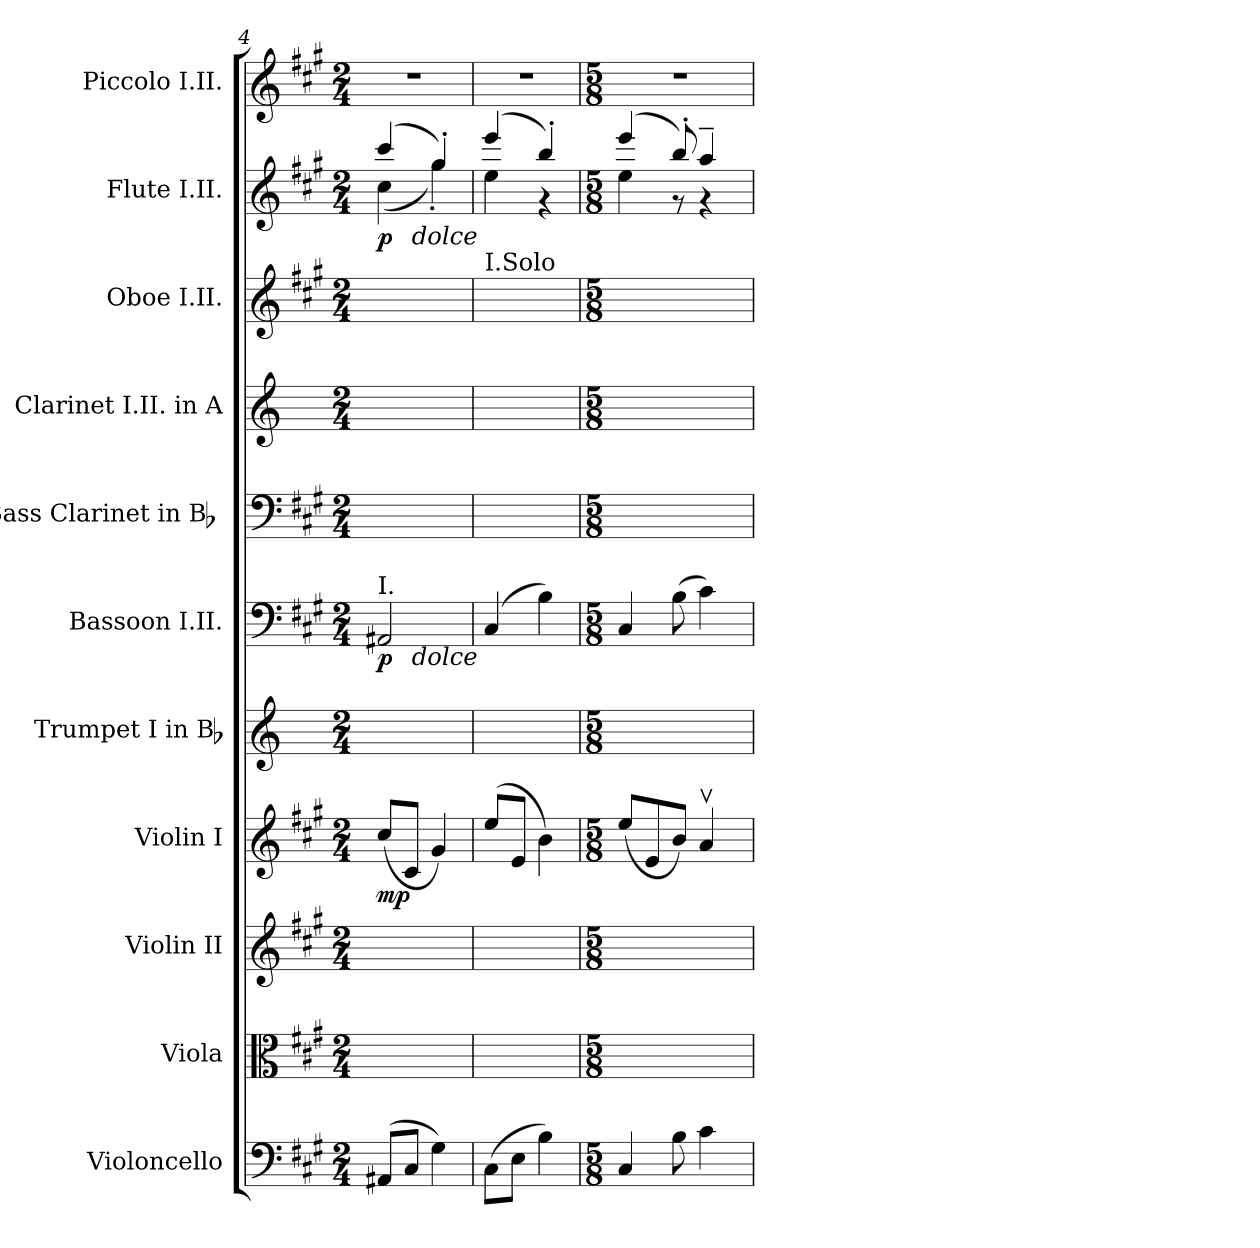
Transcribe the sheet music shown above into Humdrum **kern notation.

**kern	**kern	**kern	**kern	**dynam	**kern	**kern	**dynam	**kern	**kern	**kern	**kern	**dynam	**kern
*part11	*part10	*part9	*part8	*part8	*part7	*part6	*part6	*part5	*part4	*part3	*part2	*part2	*part1
*staff11	*staff10	*staff9	*staff8	*staff8	*staff7	*staff6	*staff6	*staff5	*staff4	*staff3	*staff2	*staff2	*staff1
*I"Violoncello	*I"Viola	*I"Violin II	*I"Violin I	*	*I"Trumpet I in Bb	*I"Bassoon I.II.	*	*I"Bass Clarinet in Bb [C]	*I"Clarinet I.II. in A	*I"Oboe I.II.	*I"Flute I.II.	*	*I"Piccolo I.II.
*I'Vc.	*I'Vla.	*I'Vln. II	*I'Vln. I	*	*I'Tpt.	*I'Bsn.	*	*I'B. Cl.	*I'Cl.	*I'Ob.	*I'Fl.	*	*I'Picc.
*clefF4	*clefC3	*clefG2	*clefG2	*	*clefG2	*clefF4	*	*clefF4	*clefG2	*clefG2	*clefG2	*	*clefG2
*	*	*	*	*	*ITrd1c2	*	*	*	*ITrd2c3	*	*	*	*ITrd-7c-12
*k[f#c#g#]	*k[f#c#g#]	*k[f#c#g#]	*k[f#c#g#]	*	*k[b-e-]	*k[f#c#g#]	*	*k[f#c#g#]	*k[f#c#g#]	*k[f#c#g#]	*k[f#c#g#]	*	*k[f#c#g#]
*A:	*A:	*A:	*A:	*	*B-:	*A:	*	*A:	*A:	*A:	*A:	*	*A:
*M2/4	*M2/4	*M2/4	*M2/4	*	*M2/4	*M2/4	*	*M2/4	*M2/4	*M2/4	*M2/4	*	*M2/4
=4	=4	=4	=4	=4	=4	=4	=4	=4	=4	=4	=4	=4	=4
*	*	*	*	*	*	*	*	*	*	*	*^	*	*
!	!	!	!	!	!	!LO:TX:a:t=I.	!	!	!	!	!	!	!	!
!	!	!	!	!	!	!	!LO:DY:t=%s dolce	!	!	!	!	!	!LO:DY:t=%s dolce	!
(8AA#XL	8ryy	8ryy	(8cc#L	mp	8ryy	2AA#X	p	2ryy	2ryy	2ryy	(4ccc#	(4cc#	p	2r
8C#J	8ryy	8ryy	8c#J	.	8ryy	.	.	.	.	.	.	.	.	.
4G#)	4ryy	4ryy	4g#)	.	4ryy	.	.	.	.	.	4gg#')	4gg#')	.	.
=5	=5	=5	=5	=5	=5	=5	=5	=5	=5	=5	=5	=5	=5	=5
!	!	!	!	!	!	!	!	!	!	!LO:TX:a:t=I.Solo	!	!	!	!
(8C#L	8ryy	8ryy	(8eeL	.	8ryy	(4C#	.	2ryy	2ryy	8ryy	(4eee	4ee	.	2r
8EJ	8ryy	8ryy	8eJ	.	8ryy	.	.	.	.	8ryy	.	.	.	.
4B)	4ryy	4ryy	4b)	.	4ryy	4B)	.	.	.	4ryy	4bb')	4r	.	.
=6	=6	=6	=6	=6	=6	=6	=6	=6	=6	=6	=6	=6	=6	=6
*M5/8	*M5/8	*M5/8	*M5/8	*	*M5/8	*M5/8	*	*M5/8	*M5/8	*M5/8	*M5/8	*	*	*M5/8
4C#	8ryy	8ryy	(8eeL	.	8%5ryy	4C#	.	8%5ryy	8%5ryy	8ryy	(4eee	4ee	.	8%5r
.	8ryy	4ryy	8e	.	.	.	.	.	.	4ryy	.	.	.	.
8B	8ryy	.	8bJ)	.	.	(8B	.	.	.	.	8bb')	8r	.	.
4c#	4ryy	8ryy	4av	.	.	4c#)	.	.	.	8ryy	4aa~	4r	.	.
.	.	8ryy	.	.	.	.	.	.	.	8ryy	.	.	.	.
*	*	*	*	*	*	*	*	*	*	*	*v	*v	*	*
=	=	=	=	=	=	=	=	=	=	=	=	=	=
*-	*-	*-	*-	*-	*-	*-	*-	*-	*-	*-	*-	*-	*-
